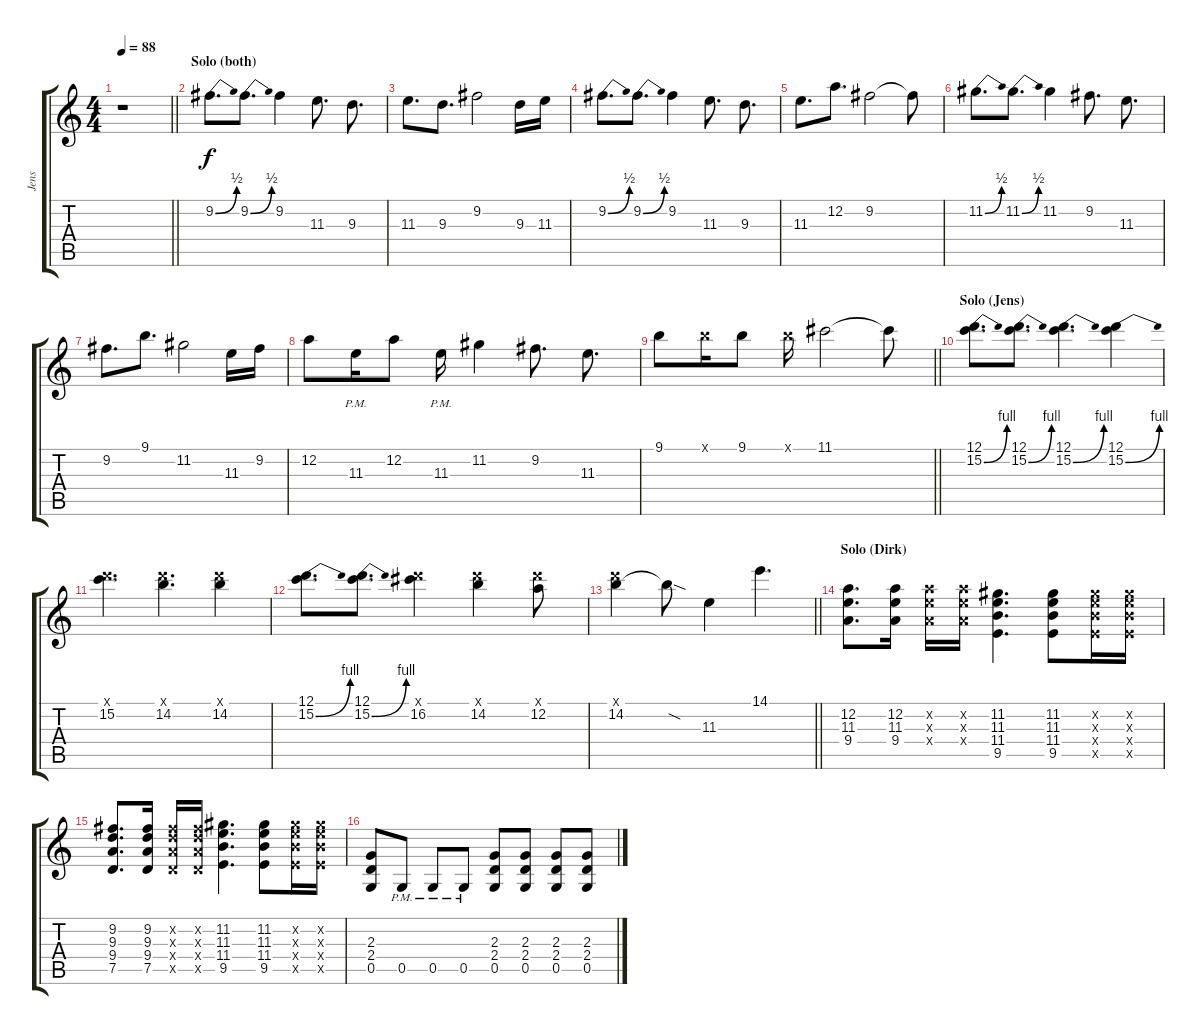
\track ("Jens" "Jens") {instrument distortionguitar}
\staff {score tabs}
\tuning (D4 A3 F3 C3 G2 D2) {hide}
\ts (4 4)
\tempo 88
\clef g2
\barLineRight lightlight
\ks c
r.1{dy f} |
\section ("" "Solo (both)")
9.2{be (bend 0 0 60 2)}.8{d} 9.2{be (bend 0 0 60 2)}.8{d} 9.2.4 11.3.8{d} 9.3.8{d} |
11.3.8{d} 9.3.8{d} 9.2.2 9.3.16 11.3.16 |
9.2{be (bend 0 0 60 2)}.8{d} 9.2{be (bend 0 0 60 2)}.8{d} 9.2.4 11.3.8{d} 9.3.8{d} |
11.3.8{d} 12.2.8{d} 9.2.2 9.2{t}.8 |
11.2{be (bend 0 0 60 2)}.8{d} 11.2{be (bend 0 0 60 2)}.8{d} 11.2.4 9.2.8{d} 11.3.8{d} |
9.2.8{d} 9.1.8{d} 11.2.2 11.3.16 9.2.16 |
12.2.8 11.3{pm}.16 12.2.8 11.3{pm}.16 11.2.4 9.2.8{d} 11.3.8{d} |
\barLineRight lightlight
9.1.8 9.1{x}.16 9.1.8 9.1{x}.16 11.1.2 11.1{t}.8 |
\section ("" "Solo (Jens)")
(12.1 15.2{be (bend 0 0 60 4)}).8{d} (12.1 15.2{be (bend 0 0 60 4)}).8{d} (12.1 15.2{be (bend 0 0 60 4)}).4{d} (12.1 15.2{be (bend 0 0 60 4)}).4 |
(12.1{x} 15.2).4{d} (12.1{x} 14.2).4{d} (12.1{x} 14.2).4 |
(12.1 15.2{be (bend 0 0 60 4)}).8{d} (12.1 15.2{be (bend 0 0 60 4)}).8{d} (12.1{x} 16.2).4 (12.1{x} 14.2).4 (12.1{x} 12.2).8 |
\barLineRight lightlight
(12.1{x} 14.2).4 14.2{sod t}.8 11.3.4 14.1.4{d} |
\section ("" "Solo (Dirk)")
(12.2 11.3 9.4).8{d} (12.2 11.3 9.4).16 (12.2{x} 11.3{x} 9.4{x}).16 (12.2{x} 11.3{x} 9.4{x}).16 (11.2 11.3 11.4 9.5).4{d} (11.2 11.3 11.4 9.5).8 (11.2{x} 11.3{x} 11.4{x} 9.5{x}).16 (11.2{x} 11.3{x} 11.4{x} 9.5{x}).16 |
(9.2 9.3 9.4 7.5).8{d} (9.2 9.3 9.4 7.5).16 (9.2{x} 9.3{x} 9.4{x} 7.5{x}).16 (9.2{x} 9.3{x} 9.4{x} 7.5{x}).16 (11.2 11.3 11.4 9.5).4{d} (11.2 11.3 11.4 9.5).8 (11.2{x} 11.3{x} 11.4{x} 9.5{x}).16 (11.2{x} 11.3{x} 11.4{x} 9.5{x}).16 |
(2.3 2.4 0.5).8 0.5{pm}.8 0.5{pm}.8 0.5{pm}.8 (2.3 2.4 0.5).8 (2.3 2.4 0.5).8 (2.3 2.4 0.5).8 (2.3 2.4 0.5).8
